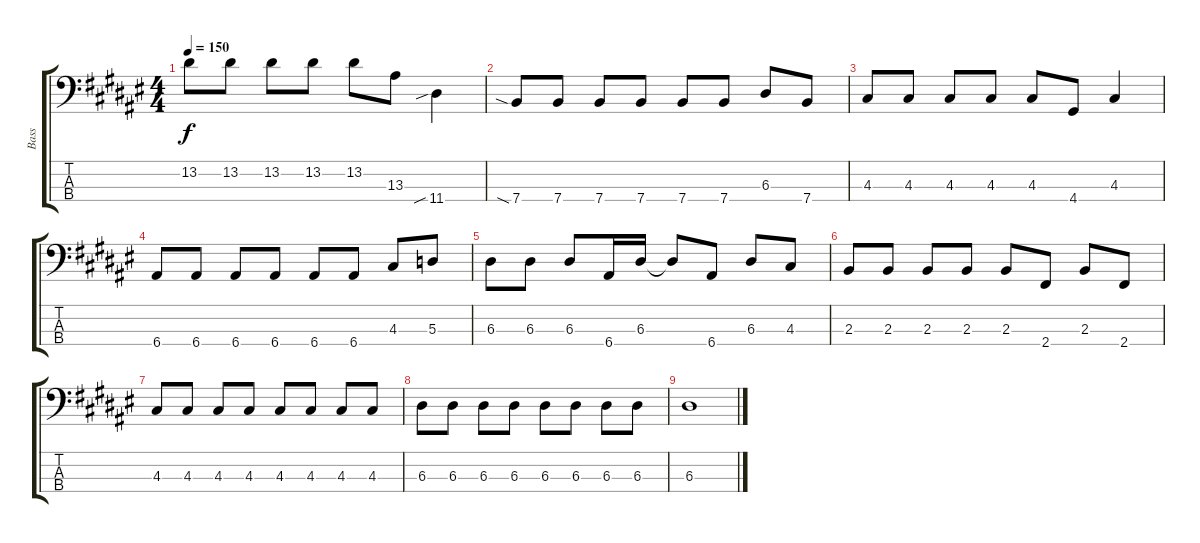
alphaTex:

\track ("Bass" "Bass") {instrument electricbassfinger}
\staff {score tabs}
\tuning (G2 D2 A1 E1) {hide}
\ts (4 4)
\tempo 150
\clef f4
\ks d#minor
13.2.8{dy f} 13.2.8 13.2.8 13.2.8 13.2.8 13.3.8 11.4{sib}.4 |
7.4{sia}.8 7.4.8 7.4.8 7.4.8 7.4.8 7.4.8 6.3.8 7.4.8 |
4.3.8 4.3.8 4.3.8 4.3.8 4.3.8 4.4.8 4.3.4 |
6.4.8 6.4.8 6.4.8 6.4.8 6.4.8 6.4.8 4.3.8 5.3.8 |
6.3.8 6.3.8 6.3.8 6.4.16 6.3.16 6.3{t}.8 6.4.8 6.3.8 4.3.8 |
2.3.8 2.3.8 2.3.8 2.3.8 2.3.8 2.4.8 2.3.8 2.4.8 |
4.3.8 4.3.8 4.3.8 4.3.8 4.3.8 4.3.8 4.3.8 4.3.8 |
6.3.8 6.3.8 6.3.8 6.3.8 6.3.8 6.3.8 6.3.8 6.3.8 |
6.3.1
